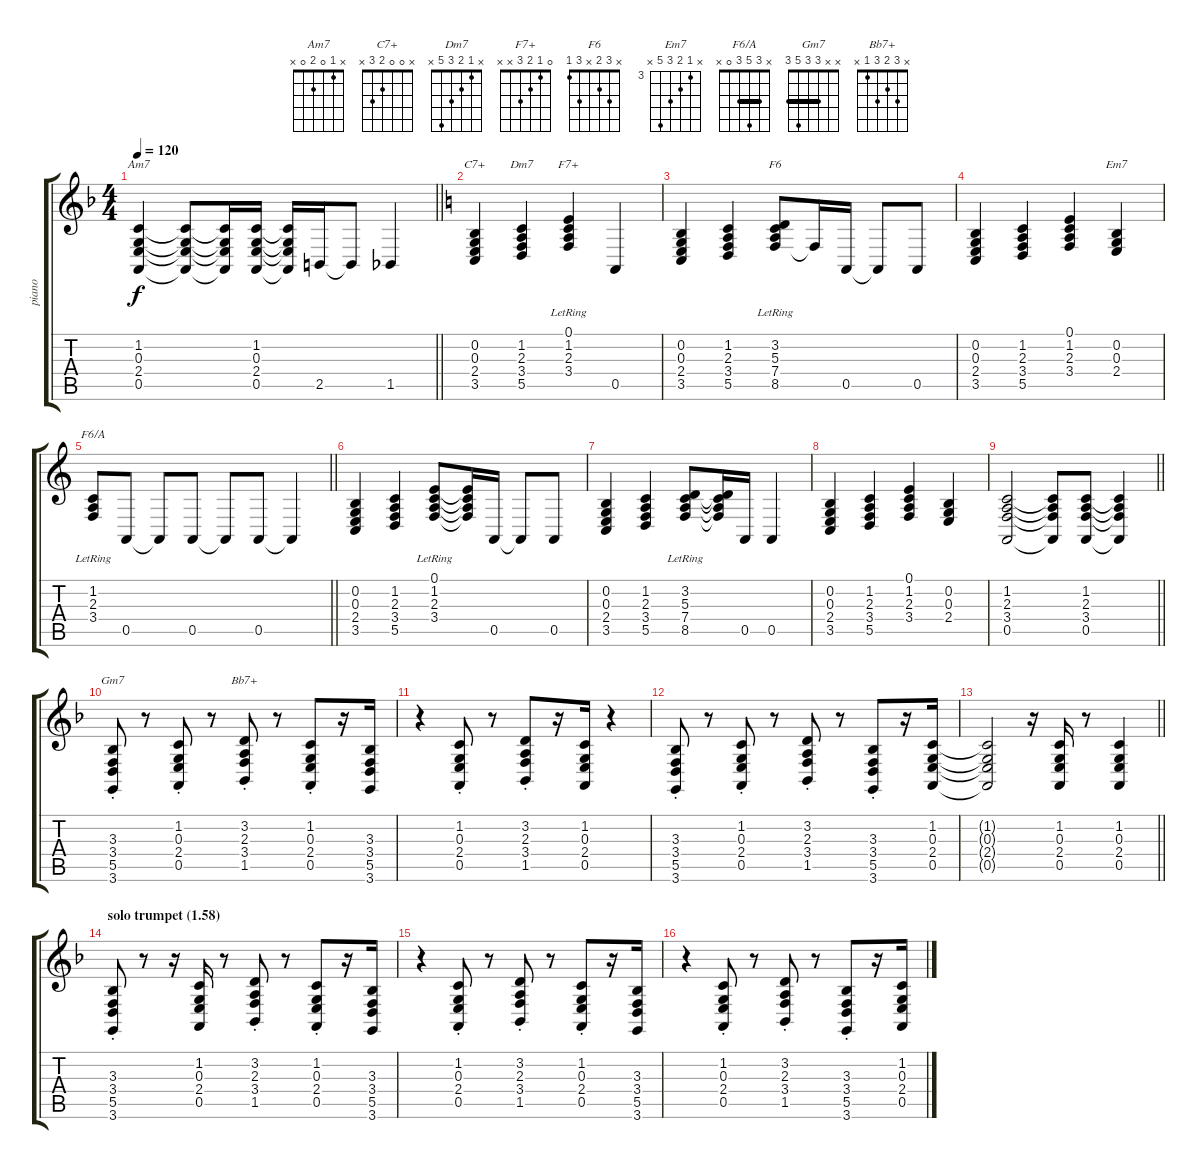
\track ("piano" "piano") {instrument acousticgrandpiano}
\staff {score tabs}
\tuning (E4 B3 G3 D3 A2 E2) {hide}
\chord ("Am7" x 1 0 2 0 x)
\chord ("C7+" x 0 0 2 3 x)
\chord ("Dm7" x 1 2 3 5 x)
\chord ("F7+" 0 1 2 3 x x)
\chord ("F6" x 3 2 x 3 1)
\chord ("Em7" x 3 4 5 7 x) {firstfret 3}
\chord ("F6/A" x 3 5 3 0 x) {barre 3}
\chord ("Gm7" x x 3 3 5 3) {barre 3}
\chord ("Bb7+" x 3 2 3 1 x)
\ts (4 4)
\tempo 120
\clef g2
\barLineRight lightlight
\ks f
(1.2 0.3 2.4 0.5).4{ch "Am7" dy f} (1.2{t} 0.3{t} 2.4{t} 0.5{t}).8 (1.2{t} 0.3{t} 2.4{t} 0.5{t}).16 (1.2 0.3 2.4 0.5).16 (1.2{t} 0.3{t} 2.4{t} 0.5{t}).16 2.5.16 2.5{t}.8 1.5.4 |
\ks c
(0.2 0.3 2.4 3.5).4{ch "C7+"} (1.2 2.3 3.4 5.5).4{ch "Dm7"} (0.1{lr} 1.2{lr} 2.3{lr} 3.4{lr}).4{ch "F7+"} 0.5.4 |
(0.2 0.3 2.4 3.5).4 (1.2 2.3 3.4 5.5).4 (3.2{lr} 5.3{lr} 7.4{lr} 8.5{lr}).8{ch "F6"} 8.5{t}.16 0.5.16 0.5{t}.8 0.5.8 |
(0.2 0.3 2.4 3.5).4 (1.2 2.3 3.4 5.5).4 (0.1 1.2 2.3 3.4).4 (0.2 0.3 2.4).4{ch "Em7"} |
\barLineRight lightlight
(1.2{lr} 2.3{lr} 3.4{lr}).8{ch "F6/A"} 0.5.8 0.5{t}.8 0.5.8 0.5{t}.8 0.5.8 0.5{t}.4 |
(0.2 0.3 2.4 3.5).4 (1.2 2.3 3.4 5.5).4 (0.1{lr} 1.2{lr} 2.3{lr} 3.4{lr}).8 (0.1{t} 1.2{t} 2.3{t} 3.4{t}).16 0.5.16 0.5{t}.8 0.5.8 |
(0.2 0.3 2.4 3.5).4 (1.2 2.3 3.4 5.5).4 (3.2{lr} 5.3{lr} 7.4{lr} 8.5{lr}).8 (3.2{t} 5.3{t} 7.4{t} 8.5{t}).16 0.5.16 0.5.4 |
(0.2 0.3 2.4 3.5).4 (1.2 2.3 3.4 5.5).4 (0.1 1.2 2.3 3.4).4 (0.2 0.3 2.4).4 |
\barLineRight lightlight
(1.2 2.3 3.4 0.5).2 (1.2{t} 2.3{t} 3.4{t} 0.5{t}).8 (1.2 2.3 3.4 0.5).8 (1.2{t} 2.3{t} 3.4{t} 0.5{t}).4 |
\ks f
(3.3{st} 3.4{st} 5.5{st} 3.6{st}).8{ch "Gm7"} r.8 (1.2{st} 0.3{st} 2.4{st} 0.5{st}).8 r.8 (3.2{st} 2.3{st} 3.4{st} 1.5{st}).8{ch "Bb7+"} r.8 (1.2{st} 0.3{st} 2.4{st} 0.5{st}).8 r.16 (3.3 3.4 5.5 3.6).16 |
r.4 (1.2{st} 0.3{st} 2.4{st} 0.5{st}).8 r.8 (3.2{st} 2.3{st} 3.4{st} 1.5{st}).8 r.16 (1.2 0.3 2.4 0.5).16 r.4 |
(3.3{st} 3.4{st} 5.5{st} 3.6{st}).8 r.8 (1.2{st} 0.3{st} 2.4{st} 0.5{st}).8 r.8 (3.2{st} 2.3{st} 3.4{st} 1.5{st}).8 r.8 (3.3{st} 3.4{st} 5.5{st} 3.6{st}).8 r.16 (1.2 0.3 2.4 0.5).16 |
\barLineRight lightlight
(1.2{t} 0.3{t} 2.4{t} 0.5{t}).2 r.16 (1.2 0.3 2.4 0.5).16 r.8 (1.2 0.3 2.4 0.5).4 |
\section ("" "solo trumpet (1.58)")
(3.3{st} 3.4{st} 5.5{st} 3.6{st}).8 r.8 r.16 (1.2 0.3 2.4 0.5).16 r.8 (3.2{st} 2.3{st} 3.4{st} 1.5{st}).8 r.8 (1.2{st} 0.3{st} 2.4{st} 0.5{st}).8 r.16 (3.3 3.4 5.5 3.6).16 |
r.4 (1.2{st} 0.3{st} 2.4{st} 0.5{st}).8 r.8 (3.2{st} 2.3{st} 3.4{st} 1.5{st}).8 r.8 (1.2{st} 0.3{st} 2.4{st} 0.5{st}).8 r.16 (3.3 3.4 5.5 3.6).16 |
r.4 (1.2{st} 0.3{st} 2.4{st} 0.5{st}).8 r.8 (3.2{st} 2.3{st} 3.4{st} 1.5{st}).8 r.8 (3.3{st} 3.4{st} 5.5{st} 3.6{st}).8 r.16 (1.2 0.3 2.4 0.5).16
